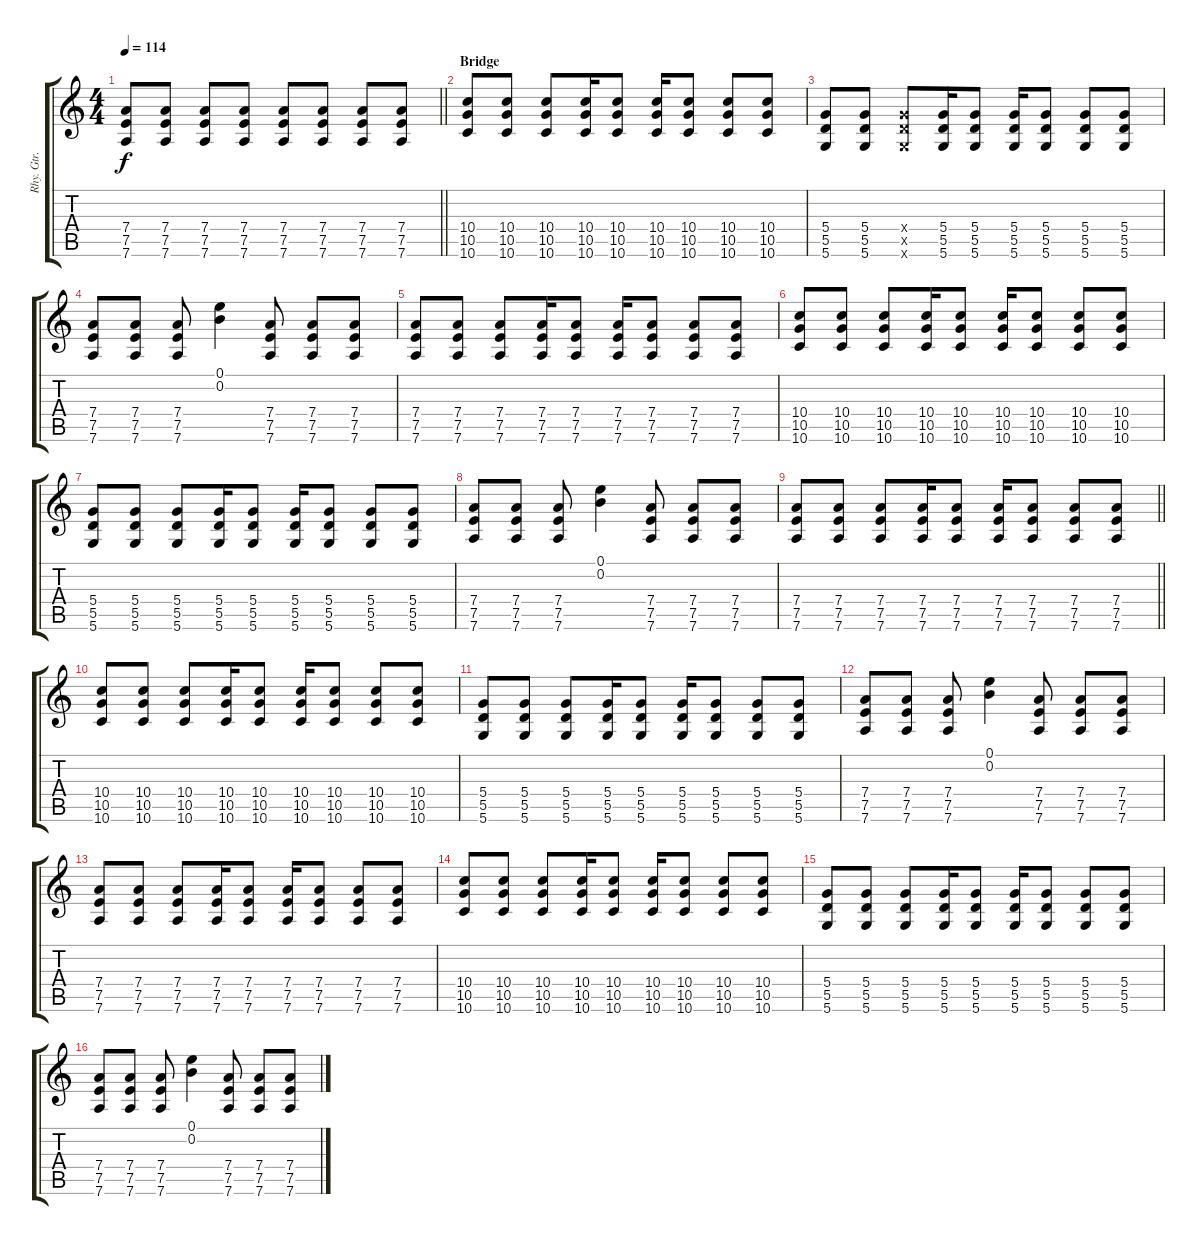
\track ("Rhy. Gtr. 1" "Rhy. Gtr. ") {instrument distortionguitar}
\staff {score tabs}
\tuning (E4 B3 G3 D3 A2 D2) {hide}
\ts (4 4)
\tempo 114
\clef g2
\barLineRight lightlight
\ks c
(7.4 7.5 7.6).8{dy f} (7.4 7.5 7.6).8 (7.4 7.5 7.6).8 (7.4 7.5 7.6).8 (7.4 7.5 7.6).8 (7.4 7.5 7.6).8 (7.4 7.5 7.6).8 (7.4 7.5 7.6).8 |
\section ("" "Bridge")
(10.4 10.5 10.6).8 (10.4 10.5 10.6).8 (10.4 10.5 10.6).8 (10.4 10.5 10.6).16 (10.4 10.5 10.6).8 (10.4 10.5 10.6).16 (10.4 10.5 10.6).8 (10.4 10.5 10.6).8 (10.4 10.5 10.6).8 |
(5.4 5.5 5.6).8 (5.4 5.5 5.6).8 (5.4{x} 5.5{x} 5.6{x}).8 (5.4 5.5 5.6).16 (5.4 5.5 5.6).8 (5.4 5.5 5.6).16 (5.4 5.5 5.6).8 (5.4 5.5 5.6).8 (5.4 5.5 5.6).8 |
(7.4 7.5 7.6).8 (7.4 7.5 7.6).8 (7.4 7.5 7.6).8 (0.1 0.2).4 (7.4 7.5 7.6).8 (7.4 7.5 7.6).8 (7.4 7.5 7.6).8 |
(7.4 7.5 7.6).8 (7.4 7.5 7.6).8 (7.4 7.5 7.6).8 (7.4 7.5 7.6).16 (7.4 7.5 7.6).8 (7.4 7.5 7.6).16 (7.4 7.5 7.6).8 (7.4 7.5 7.6).8 (7.4 7.5 7.6).8 |
(10.4 10.5 10.6).8 (10.4 10.5 10.6).8 (10.4 10.5 10.6).8 (10.4 10.5 10.6).16 (10.4 10.5 10.6).8 (10.4 10.5 10.6).16 (10.4 10.5 10.6).8 (10.4 10.5 10.6).8 (10.4 10.5 10.6).8 |
(5.4 5.5 5.6).8 (5.4 5.5 5.6).8 (5.4 5.5 5.6).8 (5.4 5.5 5.6).16 (5.4 5.5 5.6).8 (5.4 5.5 5.6).16 (5.4 5.5 5.6).8 (5.4 5.5 5.6).8 (5.4 5.5 5.6).8 |
(7.4 7.5 7.6).8 (7.4 7.5 7.6).8 (7.4 7.5 7.6).8 (0.1 0.2).4 (7.4 7.5 7.6).8 (7.4 7.5 7.6).8 (7.4 7.5 7.6).8 |
\barLineRight lightlight
(7.4 7.5 7.6).8 (7.4 7.5 7.6).8 (7.4 7.5 7.6).8 (7.4 7.5 7.6).16 (7.4 7.5 7.6).8 (7.4 7.5 7.6).16 (7.4 7.5 7.6).8 (7.4 7.5 7.6).8 (7.4 7.5 7.6).8 |
\section ("" "")
(10.4 10.5 10.6).8 (10.4 10.5 10.6).8 (10.4 10.5 10.6).8 (10.4 10.5 10.6).16 (10.4 10.5 10.6).8 (10.4 10.5 10.6).16 (10.4 10.5 10.6).8 (10.4 10.5 10.6).8 (10.4 10.5 10.6).8 |
(5.4 5.5 5.6).8 (5.4 5.5 5.6).8 (5.4 5.5 5.6).8 (5.4 5.5 5.6).16 (5.4 5.5 5.6).8 (5.4 5.5 5.6).16 (5.4 5.5 5.6).8 (5.4 5.5 5.6).8 (5.4 5.5 5.6).8 |
(7.4 7.5 7.6).8 (7.4 7.5 7.6).8 (7.4 7.5 7.6).8 (0.1 0.2).4 (7.4 7.5 7.6).8 (7.4 7.5 7.6).8 (7.4 7.5 7.6).8 |
(7.4 7.5 7.6).8 (7.4 7.5 7.6).8 (7.4 7.5 7.6).8 (7.4 7.5 7.6).16 (7.4 7.5 7.6).8 (7.4 7.5 7.6).16 (7.4 7.5 7.6).8 (7.4 7.5 7.6).8 (7.4 7.5 7.6).8 |
(10.4 10.5 10.6).8 (10.4 10.5 10.6).8 (10.4 10.5 10.6).8 (10.4 10.5 10.6).16 (10.4 10.5 10.6).8 (10.4 10.5 10.6).16 (10.4 10.5 10.6).8 (10.4 10.5 10.6).8 (10.4 10.5 10.6).8 |
(5.4 5.5 5.6).8 (5.4 5.5 5.6).8 (5.4 5.5 5.6).8 (5.4 5.5 5.6).16 (5.4 5.5 5.6).8 (5.4 5.5 5.6).16 (5.4 5.5 5.6).8 (5.4 5.5 5.6).8 (5.4 5.5 5.6).8 |
(7.4 7.5 7.6).8 (7.4 7.5 7.6).8 (7.4 7.5 7.6).8 (0.1 0.2).4 (7.4 7.5 7.6).8 (7.4 7.5 7.6).8 (7.4 7.5 7.6).8
